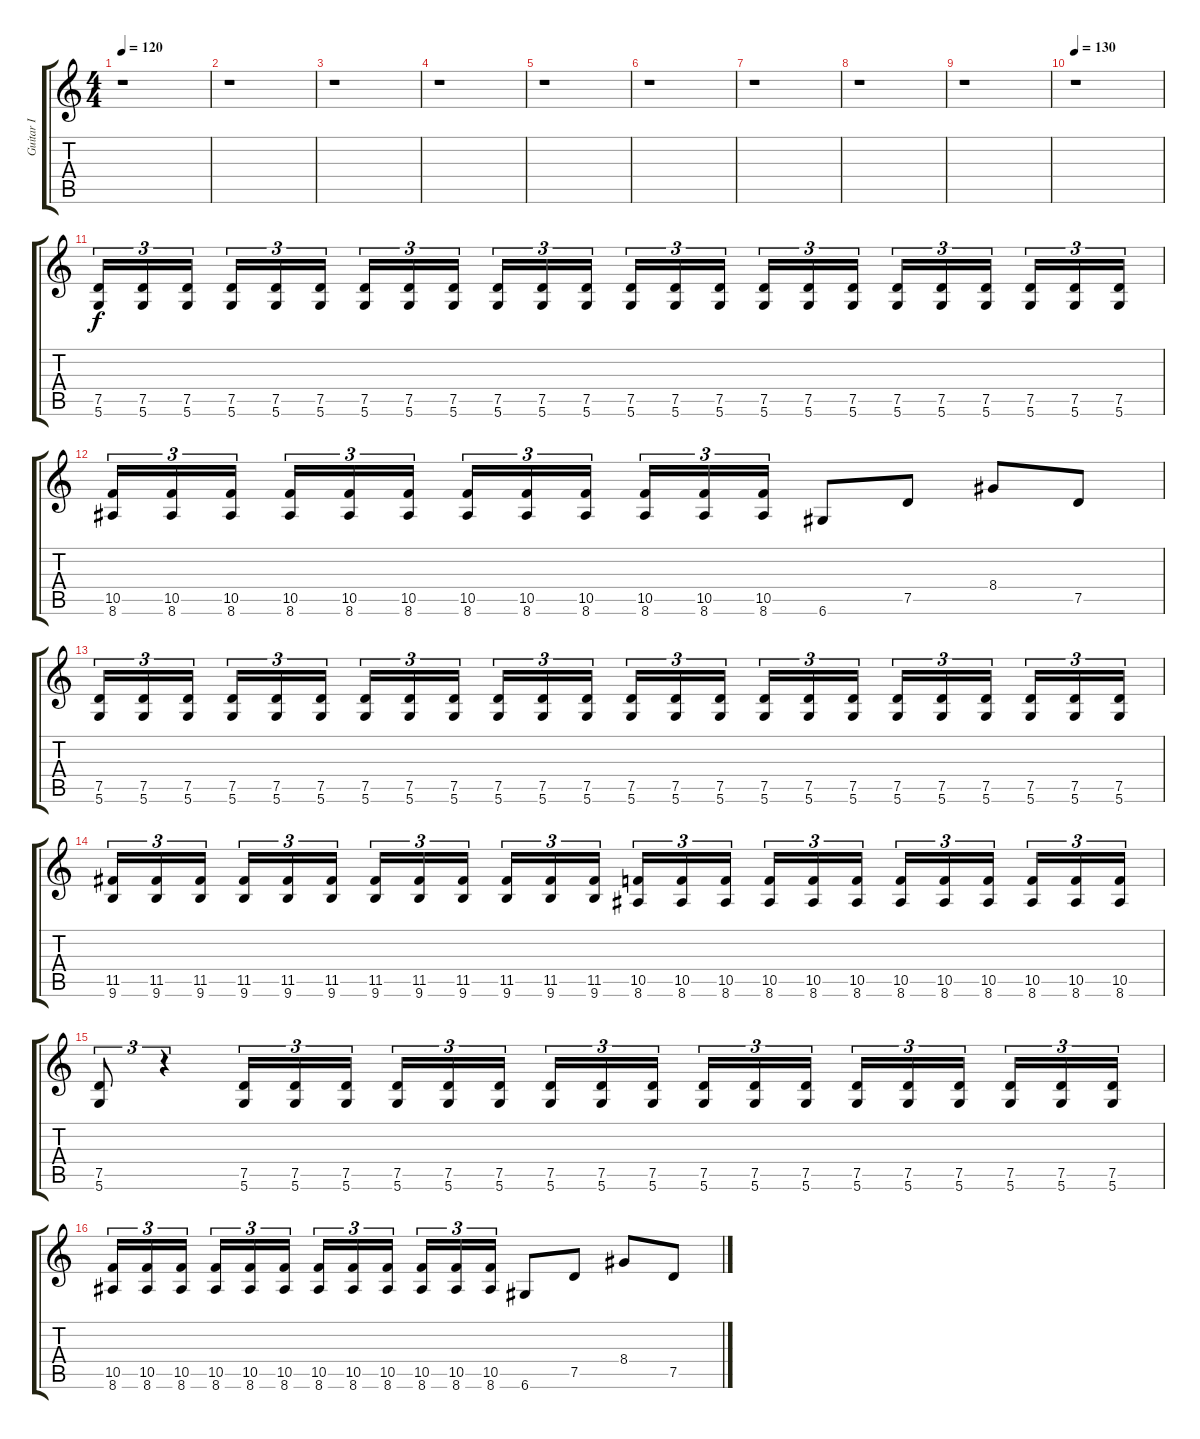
\track ("Guitar I" "Guitar I") {instrument distortionguitar}
\staff {score tabs}
\tuning (D4 A3 F3 C3 G2 D2) {hide}
\ts (4 4)
\tempo 120
\clef g2
\ks c
r.1{dy f} |
r.1 |
r.1 |
r.1 |
r.1 |
r.1 |
r.1 |
r.1 |
r.1 |
\tempo 130
r.1 |
(7.5 5.6).16{tu (3 2)} (7.5 5.6).16{tu (3 2)} (7.5 5.6).16{tu (3 2)} (7.5 5.6).16{tu (3 2)} (7.5 5.6).16{tu (3 2)} (7.5 5.6).16{tu (3 2)} (7.5 5.6).16{tu (3 2)} (7.5 5.6).16{tu (3 2)} (7.5 5.6).16{tu (3 2)} (7.5 5.6).16{tu (3 2)} (7.5 5.6).16{tu (3 2)} (7.5 5.6).16{tu (3 2)} (7.5 5.6).16{tu (3 2)} (7.5 5.6).16{tu (3 2)} (7.5 5.6).16{tu (3 2)} (7.5 5.6).16{tu (3 2)} (7.5 5.6).16{tu (3 2)} (7.5 5.6).16{tu (3 2)} (7.5 5.6).16{tu (3 2)} (7.5 5.6).16{tu (3 2)} (7.5 5.6).16{tu (3 2)} (7.5 5.6).16{tu (3 2)} (7.5 5.6).16{tu (3 2)} (7.5 5.6).16{tu (3 2)} |
(10.5 8.6).16{tu (3 2)} (10.5 8.6).16{tu (3 2)} (10.5 8.6).16{tu (3 2)} (10.5 8.6).16{tu (3 2)} (10.5 8.6).16{tu (3 2)} (10.5 8.6).16{tu (3 2)} (10.5 8.6).16{tu (3 2)} (10.5 8.6).16{tu (3 2)} (10.5 8.6).16{tu (3 2)} (10.5 8.6).16{tu (3 2)} (10.5 8.6).16{tu (3 2)} (10.5 8.6).16{tu (3 2)} 6.6.8 7.5.8 8.4.8 7.5.8 |
(7.5 5.6).16{tu (3 2)} (7.5 5.6).16{tu (3 2)} (7.5 5.6).16{tu (3 2)} (7.5 5.6).16{tu (3 2)} (7.5 5.6).16{tu (3 2)} (7.5 5.6).16{tu (3 2)} (7.5 5.6).16{tu (3 2)} (7.5 5.6).16{tu (3 2)} (7.5 5.6).16{tu (3 2)} (7.5 5.6).16{tu (3 2)} (7.5 5.6).16{tu (3 2)} (7.5 5.6).16{tu (3 2)} (7.5 5.6).16{tu (3 2)} (7.5 5.6).16{tu (3 2)} (7.5 5.6).16{tu (3 2)} (7.5 5.6).16{tu (3 2)} (7.5 5.6).16{tu (3 2)} (7.5 5.6).16{tu (3 2)} (7.5 5.6).16{tu (3 2)} (7.5 5.6).16{tu (3 2)} (7.5 5.6).16{tu (3 2)} (7.5 5.6).16{tu (3 2)} (7.5 5.6).16{tu (3 2)} (7.5 5.6).16{tu (3 2)} |
(11.5 9.6).16{tu (3 2)} (11.5 9.6).16{tu (3 2)} (11.5 9.6).16{tu (3 2)} (11.5 9.6).16{tu (3 2)} (11.5 9.6).16{tu (3 2)} (11.5 9.6).16{tu (3 2)} (11.5 9.6).16{tu (3 2)} (11.5 9.6).16{tu (3 2)} (11.5 9.6).16{tu (3 2)} (11.5 9.6).16{tu (3 2)} (11.5 9.6).16{tu (3 2)} (11.5 9.6).16{tu (3 2)} (10.5 8.6).16{tu (3 2)} (10.5 8.6).16{tu (3 2)} (10.5 8.6).16{tu (3 2)} (10.5 8.6).16{tu (3 2)} (10.5 8.6).16{tu (3 2)} (10.5 8.6).16{tu (3 2)} (10.5 8.6).16{tu (3 2)} (10.5 8.6).16{tu (3 2)} (10.5 8.6).16{tu (3 2)} (10.5 8.6).16{tu (3 2)} (10.5 8.6).16{tu (3 2)} (10.5 8.6).16{tu (3 2)} |
(7.5 5.6).8{tu (3 2)} r.4{tu (3 2)} (7.5 5.6).16{tu (3 2)} (7.5 5.6).16{tu (3 2)} (7.5 5.6).16{tu (3 2)} (7.5 5.6).16{tu (3 2)} (7.5 5.6).16{tu (3 2)} (7.5 5.6).16{tu (3 2)} (7.5 5.6).16{tu (3 2)} (7.5 5.6).16{tu (3 2)} (7.5 5.6).16{tu (3 2)} (7.5 5.6).16{tu (3 2)} (7.5 5.6).16{tu (3 2)} (7.5 5.6).16{tu (3 2)} (7.5 5.6).16{tu (3 2)} (7.5 5.6).16{tu (3 2)} (7.5 5.6).16{tu (3 2)} (7.5 5.6).16{tu (3 2)} (7.5 5.6).16{tu (3 2)} (7.5 5.6).16{tu (3 2)} |
(10.5 8.6).16{tu (3 2)} (10.5 8.6).16{tu (3 2)} (10.5 8.6).16{tu (3 2)} (10.5 8.6).16{tu (3 2)} (10.5 8.6).16{tu (3 2)} (10.5 8.6).16{tu (3 2)} (10.5 8.6).16{tu (3 2)} (10.5 8.6).16{tu (3 2)} (10.5 8.6).16{tu (3 2)} (10.5 8.6).16{tu (3 2)} (10.5 8.6).16{tu (3 2)} (10.5 8.6).16{tu (3 2)} 6.6.8 7.5.8 8.4.8 7.5.8
